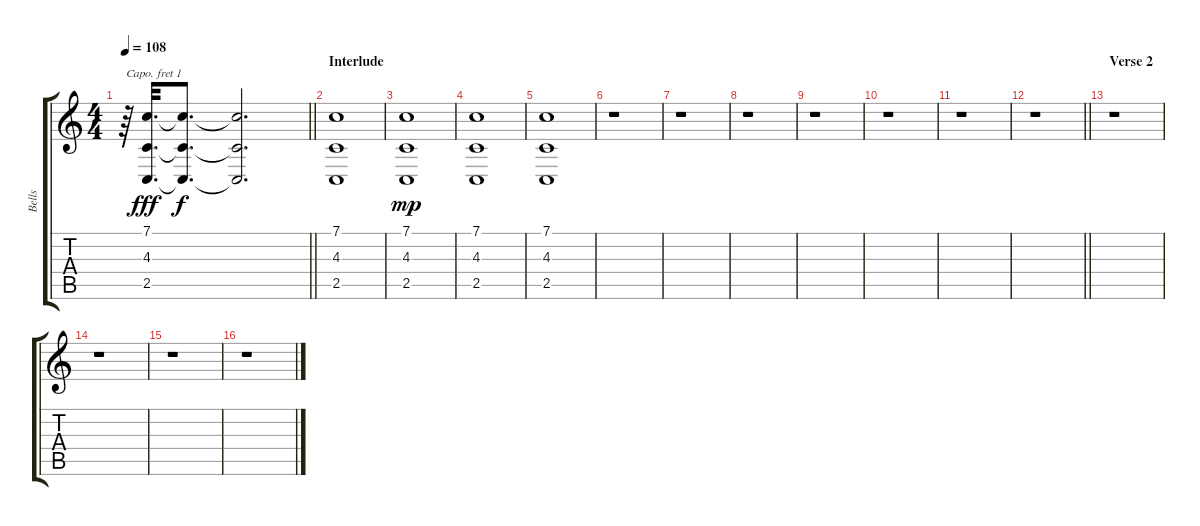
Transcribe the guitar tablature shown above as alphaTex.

\track ("Bells" "Bells") {instrument tubularbells}
\staff {score tabs}
\capo 1
\tuning (E4 B3 G3 D3 A2 E2) {hide}
\ts (4 4)
\tempo 108
\clef g2
\barLineRight lightlight
\ks c
r.64{dy fff volume 0 instrument frenchhorn} (7.1 4.3 2.5).32{d volume 8} (7.1{t} 4.3{t} 2.5{t}).8{d dy f} (7.1{t} 4.3{t} 2.5{t}).2{d} |
\section ("" "Interlude")
(7.1 4.3 2.5).1{volume 16 instrument tubularbells} |
(7.1 4.3 2.5).1{dy mp} |
(7.1 4.3 2.5).1 |
(7.1 4.3 2.5).1 |
r.1 |
r.1 |
r.1 |
r.1 |
r.1 |
r.1 |
\barLineRight lightlight
r.1 |
\section ("" "Verse 2")
r.1 |
r.1 |
r.1 |
r.1
